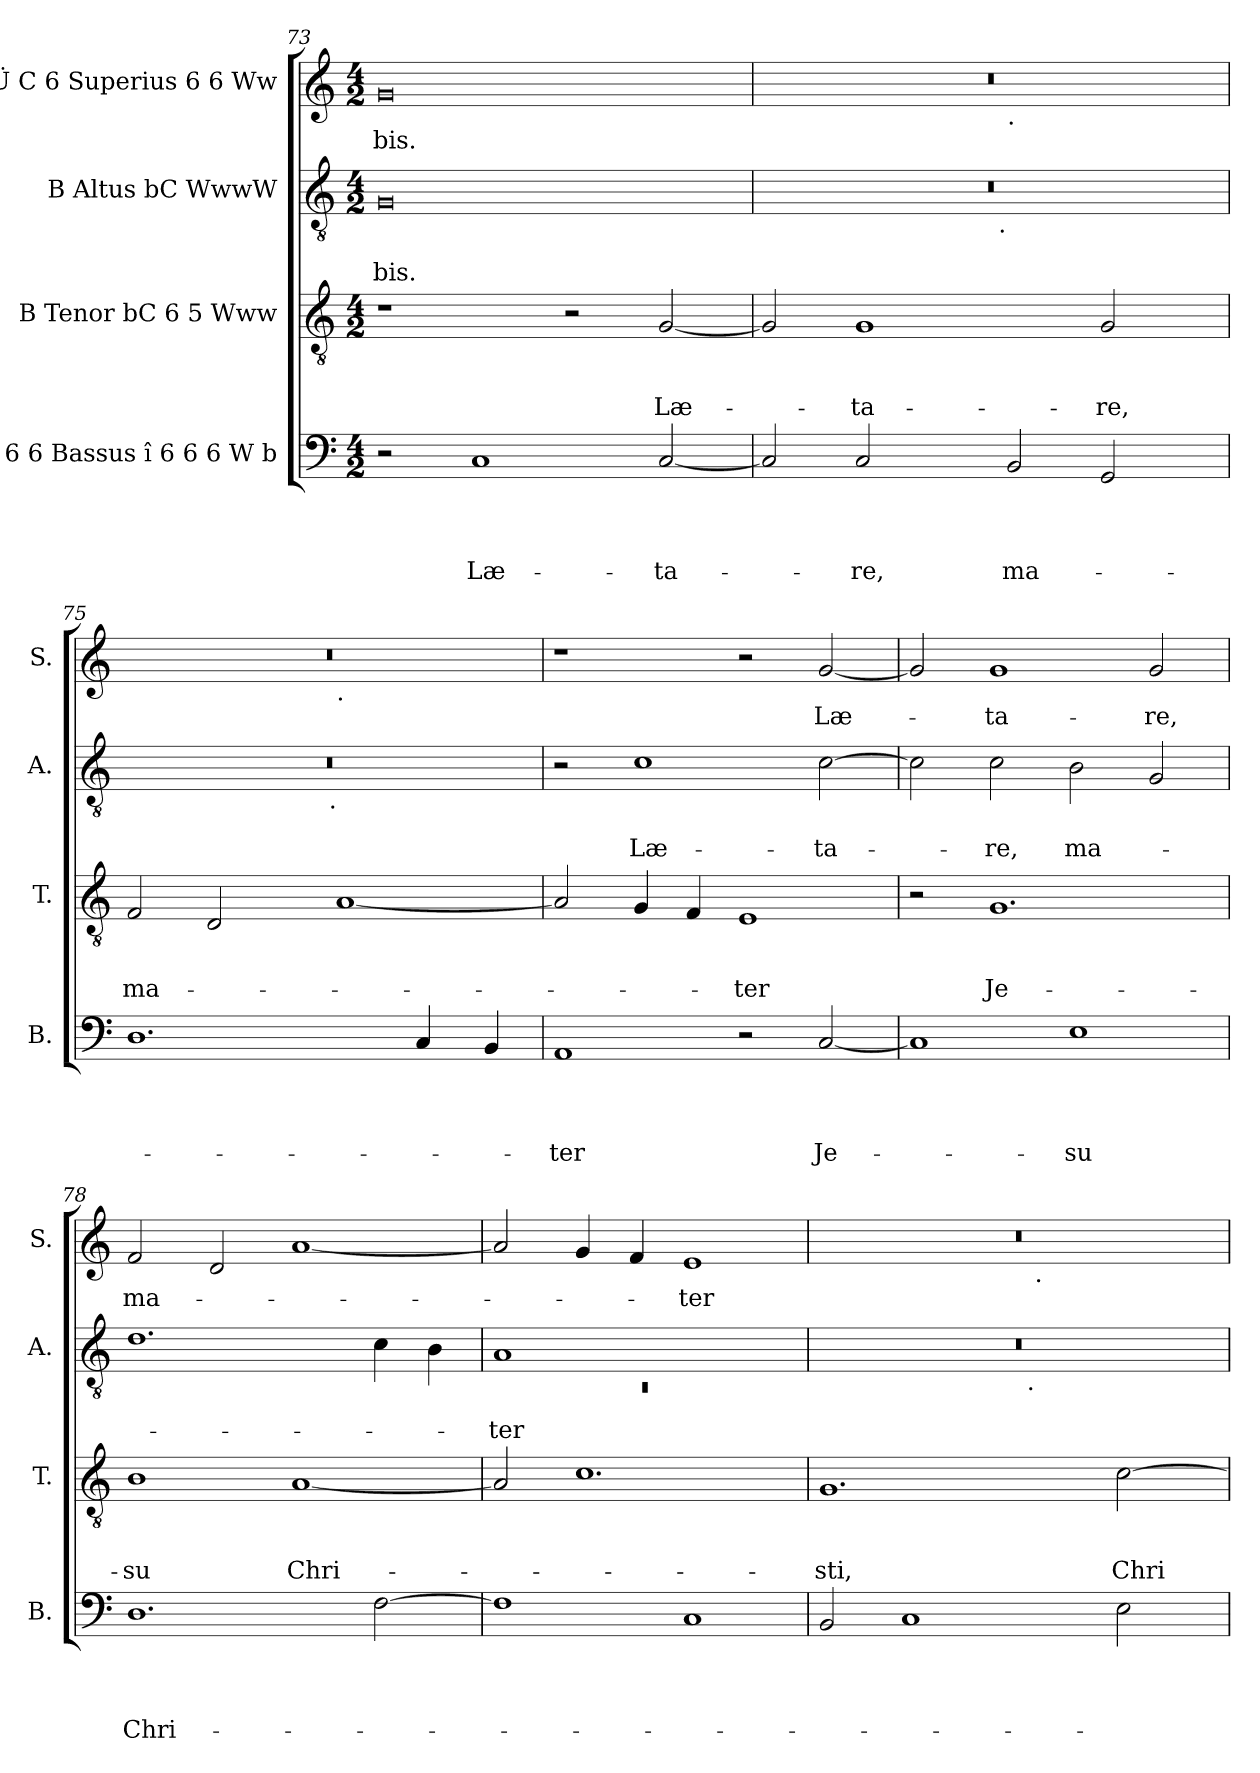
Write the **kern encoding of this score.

**kern	**text	**text	**text	**text	**kern	**text	**text	**text	**kern	**text	**text	**kern	**text
*part4	*part4	*part4	*part4	*part4	*part3	*part3	*part3	*part3	*part2	*part2	*part2	*part1	*part1
*staff4	*staff4	*staff4	*staff4	*staff4	*staff3	*staff3	*staff3	*staff3	*staff2	*staff2	*staff2	*staff1	*staff1
*I"C 6 6 Bassus î 6 6 6 W b	*	*	*	*	*I"B Tenor bC 6 5 Www	*	*	*	*I"B Altus bC WwwW	*	*	*I"b Ü C 6 Superius 6 6 Ww	*
*I'B.	*	*	*	*	*I'T.	*	*	*	*I'A.	*	*	*I'S.	*
*clefF4	*	*	*	*	*clefGv2	*	*	*	*clefGv2	*	*	*clefG2	*
*k[]	*	*	*	*	*k[]	*	*	*	*k[]	*	*	*k[]	*
*C:	*	*	*	*	*C:	*	*	*	*C:	*	*	*C:	*
*M4/2	*	*	*	*	*M4/2	*	*	*	*M4/2	*	*	*M4/2	*
=73	=73	=73	=73	=73	=73	=73	=73	=73	=73	=73	=73	=73	=73
!	!	!	!	!	!	!	!	!	!	!	!LO:LY:b	!	!LO:LY:b
2r	.	.	.	.	1r	.	.	.	0G	.	-bis.	0g	-bis.
!	!	!	!	!LO:LY:b	!	!	!	!	!	!	!	!	!
1C	.	.	.	Læ-	.	.	.	.	.	.	.	.	.
.	.	.	.	.	2r	.	.	.	.	.	.	.	.
!	!	!	!	!LO:LY:b	!	!	!	!LO:LY:b	!	!	!	!	!
[<2C/	.	.	.	-ta-	[<2G/	.	.	Læ-	.	.	.	.	.
=74	=74	=74	=74	=74	=74	=74	=74	=74	=74	=74	=74	=74	=74
*	*	*	*	*	*	*	*	*	*^	*	*	*^	*
2C/]	.	.	.	.	2G/]	.	.	.	0r	3%2ryy	.	.	0r	1ryy	.
!	!	!	!	!LO:LY:b	!	!	!	!LO:LY:b	!	!	!	!	!	!	!
2C/	.	.	.	-re,	1G	.	.	-ta-	.	.	.	.	.	.	.
.	.	.	.	.	.	.	.	.	.	6ryy	.	.	.	.	.
.	.	.	.	.	.	.	.	.	.	12...ryy	.	.	.	.	.
!	!	!	!	!	!	!	!	!	!	!LO:TX:b:t=.	!	!	!	!	!
.	.	.	.	.	.	.	.	.	.	3%2ryy	.	.	.	.	.
!	!	!	!	!	!	!	!	!	!	!	!	!	!	!LO:TX:b:t=.	!
!	!	!	!	!LO:LY:b	!	!	!	!	!	!	!	!	!	!	!
2BB/	.	.	.	ma-	.	.	.	.	.	.	.	.	.	1ryy	.
!	!	!	!	!	!	!	!	!LO:LY:b	!	!	!	!	!	!	!
2GG/	.	.	.	.	2G/	.	.	-re,	.	.	.	.	.	.	.
.	.	.	.	.	.	.	.	.	.	3ryy	.	.	.	.	.
.	.	.	.	.	.	.	.	.	.	96ryy	.	.	.	.	.
=75	=75	=75	=75	=75	=75	=75	=75	=75	=75	=75	=75	=75	=75	=75	=75
!	!	!	!	!	!	!	!	!LO:LY:b	!	!	!	!	!	!	!
1.D	.	.	.	.	2F/	.	.	ma-	0r	3%2ryy	.	.	0r	1ryy	.
.	.	.	.	.	2D/	.	.	.	.	.	.	.	.	.	.
.	.	.	.	.	.	.	.	.	.	6ryy	.	.	.	.	.
.	.	.	.	.	.	.	.	.	.	12...ryy	.	.	.	.	.
!	!	!	!	!	!	!	!	!	!	!LO:TX:b:t=.	!	!	!	!	!
.	.	.	.	.	.	.	.	.	.	3%2ryy	.	.	.	.	.
!	!	!	!	!	!	!	!	!	!	!	!	!	!	!LO:TX:b:t=.	!
.	.	.	.	.	[<1A	.	.	.	.	.	.	.	.	1ryy	.
4C/	.	.	.	.	.	.	.	.	.	.	.	.	.	.	.
.	.	.	.	.	.	.	.	.	.	3ryy	.	.	.	.	.
4BB/	.	.	.	.	.	.	.	.	.	.	.	.	.	.	.
.	.	.	.	.	.	.	.	.	.	96ryy	.	.	.	.	.
!!LO:LB:g=z
=76	=76	=76	=76	=76	=76	=76	=76	=76	=76	=76	=76	=76	=76	=76	=76
!	!	!	!	!LO:LY:b	!	!	!	!	!	!	!	!	!	!	!
*	*	*	*	*	*	*	*	*	*v	*v	*	*	*	*	*
*	*	*	*	*	*	*	*	*	*	*	*	*v	*v	*
1AA	.	.	.	-ter	2A/]	.	.	.	2r	.	.	1r	.
!	!	!	!	!	!	!	!	!	!	!	!LO:LY:b	!	!
.	.	.	.	.	4G/	.	.	.	1c	.	Læ-	.	.
.	.	.	.	.	4F/	.	.	.	.	.	.	.	.
!	!	!	!	!	!	!	!	!LO:LY:b	!	!	!	!	!
2r	.	.	.	.	1E	.	.	-ter	.	.	.	2r	.
!	!	!	!	!LO:LY:b	!	!	!	!	!	!	!LO:LY:b	!	!LO:LY:b
[<2C/	.	.	.	Je-	.	.	.	.	[>2c\	.	-ta-	[<2g/	Læ-
=77	=77	=77	=77	=77	=77	=77	=77	=77	=77	=77	=77	=77	=77
1C]	.	.	.	.	2r	.	.	.	2c\]	.	.	2g/]	.
!	!	!	!	!	!	!	!	!LO:LY:b	!	!	!LO:LY:b	!	!LO:LY:b
.	.	.	.	.	1.G	.	.	Je-	2c\	.	-re,	1g	-ta-
!	!	!	!	!LO:LY:b	!	!	!	!	!	!	!LO:LY:b	!	!
1E	.	.	.	-su	.	.	.	.	2B\	.	ma-	.	.
!	!	!	!	!	!	!	!	!	!	!	!	!	!LO:LY:b
.	.	.	.	.	.	.	.	.	2G/	.	.	2g/	-re,
=78	=78	=78	=78	=78	=78	=78	=78	=78	=78	=78	=78	=78	=78
!	!	!	!	!LO:LY:b	!	!	!	!LO:LY:b	!	!	!	!	!LO:LY:b
1.D	.	.	.	Chri-	1B	.	.	-su	1.d	.	.	2f/	ma-
.	.	.	.	.	.	.	.	.	.	.	.	2d/	.
!	!	!	!	!	!	!	!	!LO:LY:b	!	!	!	!	!
.	.	.	.	.	[<1A	.	.	Chri-	.	.	.	[<1a	.
[>2F\	.	.	.	.	.	.	.	.	4c\	.	.	.	.
.	.	.	.	.	.	.	.	.	4B\	.	.	.	.
=79	=79	=79	=79	=79	=79	=79	=79	=79	=79	=79	=79	=79	=79
*	*	*	*	*	*	*	*	*	*^	*	*	*	*
!	!	!	!	!	!	!	!	!	!	!LO:N:vis=1	!	!LO:LY:b	!	!
1F]	.	.	.	.	2A/]	.	.	.	1A	0rC	.	-ter	2a/]	.
.	.	.	.	.	1.c	.	.	.	.	.	.	.	4g/	.
.	.	.	.	.	.	.	.	.	.	.	.	.	4f/	.
!	!	!	!	!	!	!	!	!	!	!	!	!	!	!LO:LY:b
1C	.	.	.	.	.	.	.	.	1ryy	.	.	.	1e	-ter
=80	=80	=80	=80	=80	=80	=80	=80	=80	=80	=80	=80	=80	=80	=80
!	!	!	!	!	!	!	!	!LO:LY:b	!	!	!	!	!	!
*	*	*	*	*	*	*	*	*	*	*	*	*	*^	*
2BB/	.	.	.	.	1.G	.	.	-sti,	0r	3%2ryy	.	.	0r	1ryy	.
1C	.	.	.	.	.	.	.	.	.	.	.	.	.	.	.
.	.	.	.	.	.	.	.	.	.	6ryy	.	.	.	.	.
.	.	.	.	.	.	.	.	.	.	12...ryy	.	.	.	.	.
!	!	!	!	!	!	!	!	!	!	!LO:TX:b:t=.	!	!	!	!	!
.	.	.	.	.	.	.	.	.	.	3%2ryy	.	.	.	.	.
!	!	!	!	!	!	!	!	!	!	!	!	!	!	!LO:TX:b:t=.	!
.	.	.	.	.	.	.	.	.	.	.	.	.	.	1ryy	.
!	!	!	!	!	!	!	!	!LO:LY:b	!	!	!	!	!	!	!
2E\	.	.	.	.	[>2c\	.	.	Chri-	.	.	.	.	.	.	.
.	.	.	.	.	.	.	.	.	.	3ryy	.	.	.	.	.
.	.	.	.	.	.	.	.	.	.	96ryy	.	.	.	.	.
*	*	*	*	*	*	*	*	*	*v	*v	*	*	*	*	*
*	*	*	*	*	*	*	*	*	*	*	*	*v	*v	*
=	=	=	=	=	=	=	=	=	=	=	=	=	=
*-	*-	*-	*-	*-	*-	*-	*-	*-	*-	*-	*-	*-	*-
